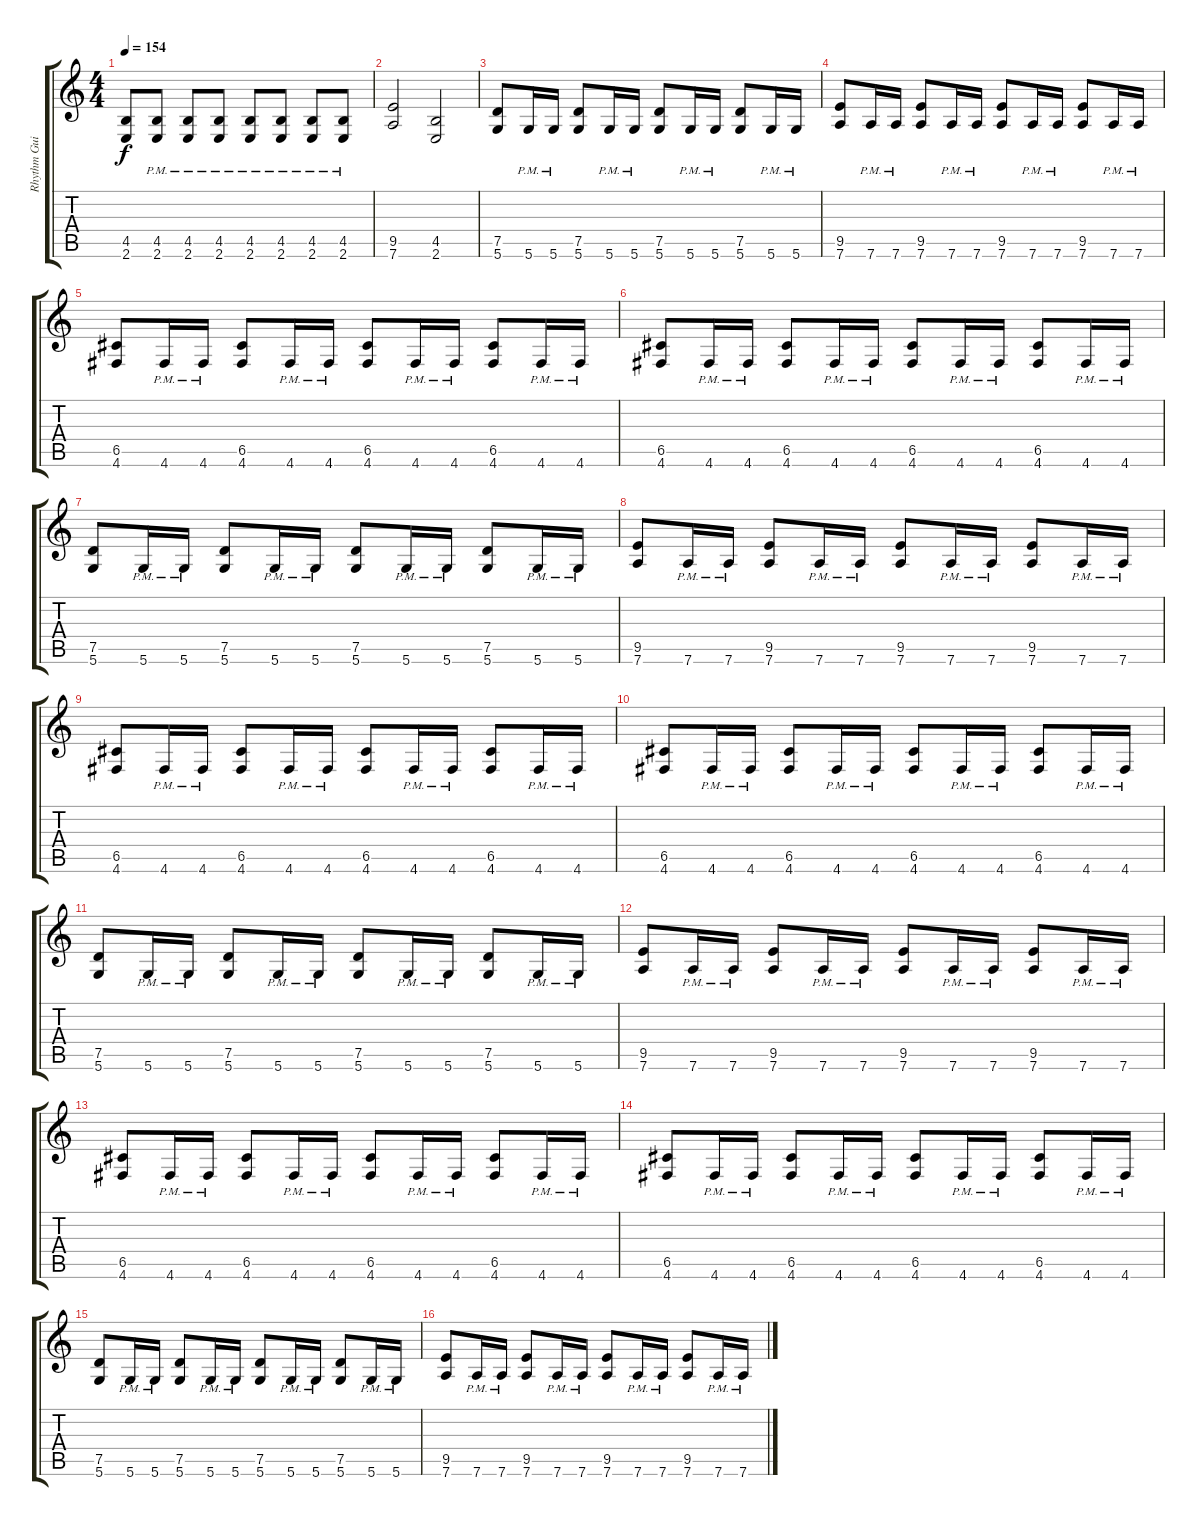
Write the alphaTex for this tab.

\track ("Rhythm Guitar" "Rhythm Gui") {instrument overdrivenguitar}
\staff {score tabs}
\tuning (D4 A3 F3 C3 G2 D2) {hide}
\ts (4 4)
\tempo 154
\clef g2
\ks c
(4.5 2.6).8{dy f} (4.5{pm} 2.6{pm}).8 (4.5{pm} 2.6{pm}).8 (4.5{pm} 2.6{pm}).8 (4.5{pm} 2.6{pm}).8 (4.5{pm} 2.6{pm}).8 (4.5{pm} 2.6{pm}).8 (4.5{pm} 2.6{pm}).8 |
(9.5 7.6).2 (4.5 2.6).2 |
(7.5 5.6).8 5.6{pm}.16 5.6{pm}.16 (7.5 5.6).8 5.6{pm}.16 5.6{pm}.16 (7.5 5.6).8 5.6{pm}.16 5.6{pm}.16 (7.5 5.6).8 5.6{pm}.16 5.6{pm}.16 |
(9.5 7.6).8 7.6{pm}.16 7.6{pm}.16 (9.5 7.6).8 7.6{pm}.16 7.6{pm}.16 (9.5 7.6).8 7.6{pm}.16 7.6{pm}.16 (9.5 7.6).8 7.6{pm}.16 7.6{pm}.16 |
(6.5 4.6).8 4.6{pm}.16 4.6{pm}.16 (6.5 4.6).8 4.6{pm}.16 4.6{pm}.16 (6.5 4.6).8 4.6{pm}.16 4.6{pm}.16 (6.5 4.6).8 4.6{pm}.16 4.6{pm}.16 |
(6.5 4.6).8 4.6{pm}.16 4.6{pm}.16 (6.5 4.6).8 4.6{pm}.16 4.6{pm}.16 (6.5 4.6).8 4.6{pm}.16 4.6{pm}.16 (6.5 4.6).8 4.6{pm}.16 4.6{pm}.16 |
(7.5 5.6).8 5.6{pm}.16 5.6{pm}.16 (7.5 5.6).8 5.6{pm}.16 5.6{pm}.16 (7.5 5.6).8 5.6{pm}.16 5.6{pm}.16 (7.5 5.6).8 5.6{pm}.16 5.6{pm}.16 |
(9.5 7.6).8 7.6{pm}.16 7.6{pm}.16 (9.5 7.6).8 7.6{pm}.16 7.6{pm}.16 (9.5 7.6).8 7.6{pm}.16 7.6{pm}.16 (9.5 7.6).8 7.6{pm}.16 7.6{pm}.16 |
(6.5 4.6).8 4.6{pm}.16 4.6{pm}.16 (6.5 4.6).8 4.6{pm}.16 4.6{pm}.16 (6.5 4.6).8 4.6{pm}.16 4.6{pm}.16 (6.5 4.6).8 4.6{pm}.16 4.6{pm}.16 |
(6.5 4.6).8 4.6{pm}.16 4.6{pm}.16 (6.5 4.6).8 4.6{pm}.16 4.6{pm}.16 (6.5 4.6).8 4.6{pm}.16 4.6{pm}.16 (6.5 4.6).8 4.6{pm}.16 4.6{pm}.16 |
(7.5 5.6).8 5.6{pm}.16 5.6{pm}.16 (7.5 5.6).8 5.6{pm}.16 5.6{pm}.16 (7.5 5.6).8 5.6{pm}.16 5.6{pm}.16 (7.5 5.6).8 5.6{pm}.16 5.6{pm}.16 |
(9.5 7.6).8 7.6{pm}.16 7.6{pm}.16 (9.5 7.6).8 7.6{pm}.16 7.6{pm}.16 (9.5 7.6).8 7.6{pm}.16 7.6{pm}.16 (9.5 7.6).8 7.6{pm}.16 7.6{pm}.16 |
(6.5 4.6).8 4.6{pm}.16 4.6{pm}.16 (6.5 4.6).8 4.6{pm}.16 4.6{pm}.16 (6.5 4.6).8 4.6{pm}.16 4.6{pm}.16 (6.5 4.6).8 4.6{pm}.16 4.6{pm}.16 |
(6.5 4.6).8 4.6{pm}.16 4.6{pm}.16 (6.5 4.6).8 4.6{pm}.16 4.6{pm}.16 (6.5 4.6).8 4.6{pm}.16 4.6{pm}.16 (6.5 4.6).8 4.6{pm}.16 4.6{pm}.16 |
(7.5 5.6).8 5.6{pm}.16 5.6{pm}.16 (7.5 5.6).8 5.6{pm}.16 5.6{pm}.16 (7.5 5.6).8 5.6{pm}.16 5.6{pm}.16 (7.5 5.6).8 5.6{pm}.16 5.6{pm}.16 |
(9.5 7.6).8 7.6{pm}.16 7.6{pm}.16 (9.5 7.6).8 7.6{pm}.16 7.6{pm}.16 (9.5 7.6).8 7.6{pm}.16 7.6{pm}.16 (9.5 7.6).8 7.6{pm}.16 7.6{pm}.16
